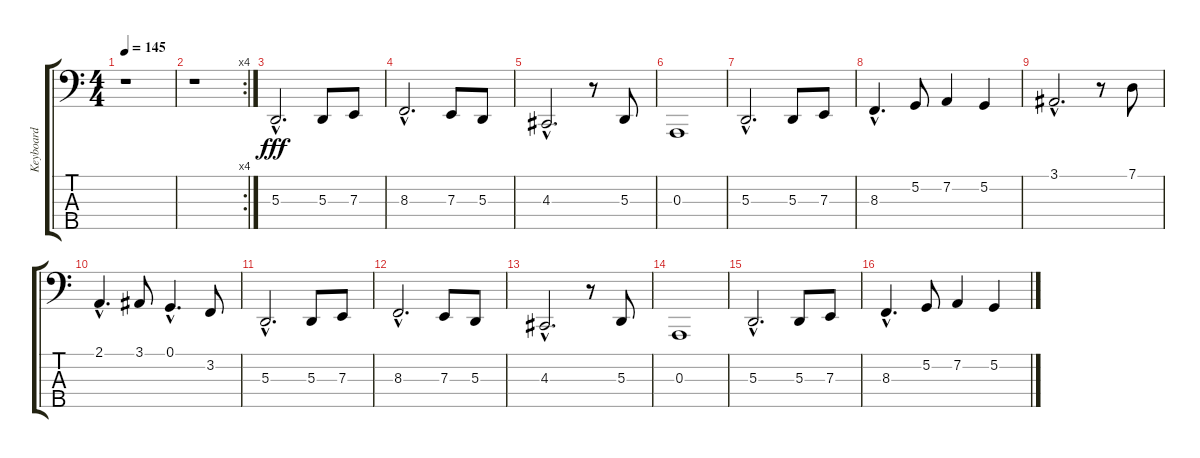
\track ("Keyboard" "Keyboard") {instrument stringensemble1}
\staff {score tabs}
\tuning (G2 D2 A1 E1 B0) {hide}
\ts (4 4)
\tempo 145
\clef f4
\ks c
r.1{dy fff} |
\rc 4
r.1 |
5.3{hac}.2{d} 5.3.8 7.3.8 |
8.3{hac}.2{d} 7.3.8 5.3.8 |
4.3{hac}.2{d} r.8 5.3.8 |
0.3.1 |
5.3{hac}.2{d} 5.3.8 7.3.8 |
8.3{hac}.4{d} 5.2.8 7.2.4 5.2.4 |
3.1{hac}.2{d} r.8 7.1.8 |
2.1{hac}.4{d} 3.1.8 0.1{hac}.4{d} 3.2.8 |
5.3{hac}.2{d} 5.3.8 7.3.8 |
8.3{hac}.2{d} 7.3.8 5.3.8 |
4.3{hac}.2{d} r.8 5.3.8 |
0.3.1 |
5.3{hac}.2{d} 5.3.8 7.3.8 |
8.3{hac}.4{d} 5.2.8 7.2.4 5.2.4
